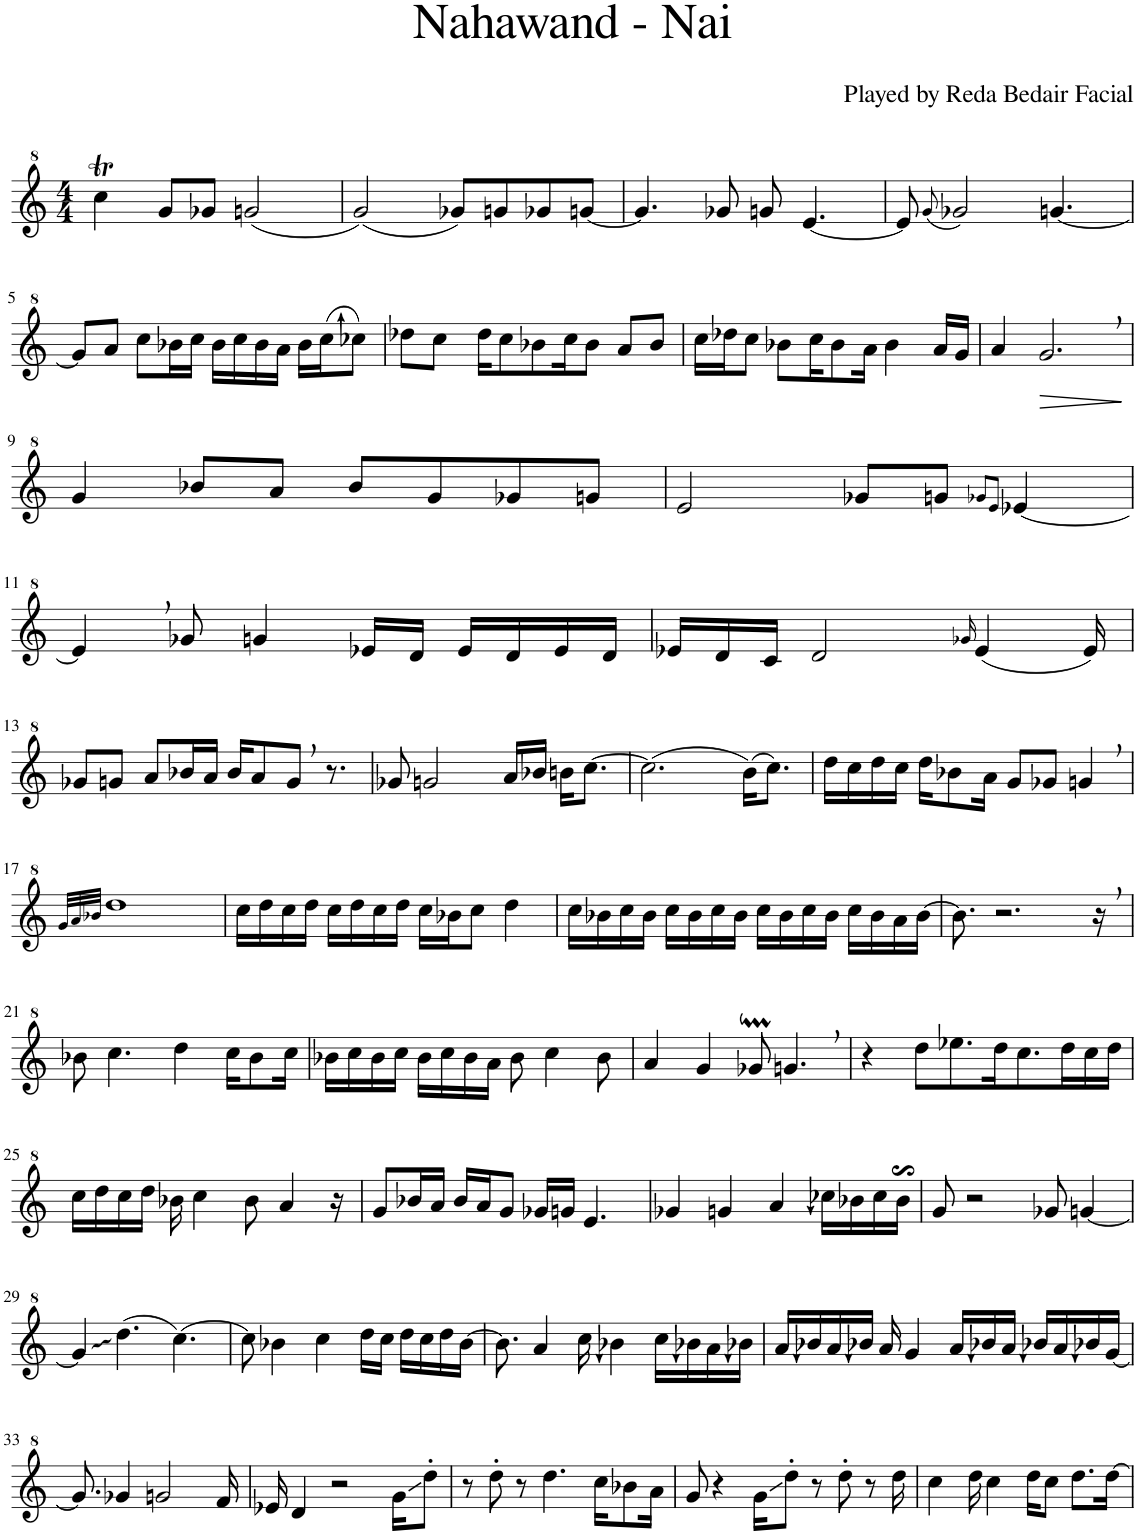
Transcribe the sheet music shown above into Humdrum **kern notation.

**kern	**dynam
*part1	*part1
*staff1	*staff1
*I"Flute	*
*I'Fl.	*
*clefG^2	*
*k[]	*
*M4/4	*
=1	=1
4cccT\	.
8gg/L	.
8gg-X/J	.
(2ggn/	.
=2	=2
(2gg/)	.
8gg-X/L)	.
8ggn/	.
8gg-X/	.
[8ggn/J	.
=3	=3
4.gg/]	.
8gg-X/	.
8ggn/	.
[4.ee/	.
=4	=4
8ee/]	.
(8qgg/	.
2gg-X/)	.
[4.ggn/	.
!!LO:LB:g=z
=5	=5
8gg/L]	.
8aa/J	.
8ccc\L	.
16bb-X\L	.
16ccc\JJ	.
16bb-\LL	.
16ccc\	.
16bb-\	.
16aa\JJ	.
16bb-\LL	.
(16ccc\J	.
8cccn\J)	.
=6	=6
8ddd-X\L	.
8ccc\J	.
16ddd-\KL	.
8ccc\	.
8bb-X\	.
16ccc\K	.
8bb-\J	.
8aa/L	.
8bb-/J	.
=7	=7
16ccc\LL	.
16ddd-X\J	.
8ccc\J	.
8bb-X\L	.
16ccc\K	.
8bb-\	.
16aa\Jk	.
4bb-\	.
16aa/LL	.
16gg/JJ	.
=8	=8
4aa/	.
!	!LO:HP:b
2.gg,/	>
.	]
!!LO:LB:g=z
=9	=9
4gg/	.
8bb-X/L	.
8aa/J	.
8bb-/L	.
8gg/	.
8gg-X/	.
8ggn/J	.
=10	=10
2ee/	.
8gg-X/L	.
8ggn/J	.
8qgg-X/L	.
8qee/J	.
[4ee-X/	.
!!LO:LB:g=z
=11	=11
4ee-,/]	.
8gg-X/	.
4ggn/	.
16ee-X/LL	.
16dd/JJ	.
16ee-/LL	.
16dd/	.
16ee-/	.
16dd/JJ	.
=12	=12
16ee-X/LL	.
16dd/	.
16cc/JJ	.
2dd/	.
16qgg-X/	.
(4ee-/	.
16ee-/)	.
!!LO:LB:g=z
=13	=13
8gg-X/L	.
8ggn/J	.
8aa/L	.
16bb-X/L	.
16aa/JJ	.
16bb-/KL	.
8aa/	.
8gg,/J	.
8.r	.
=14	=14
8gg-X/	.
2ggn/	.
16aa/LL	.
16bb-X/JJ	.
16bbn\KL	.
[8.ccc\J	.
=15	=15
(2.ccc\]	.
(16bb\KL)	.
8.ccc\J)	.
=16	=16
16ddd\LL	.
16ccc\	.
16ddd\	.
16ccc\JJ	.
16ddd\KL	.
8bb-X\	.
16aa\Jk	.
8gg/L	.
8gg-X/J	.
4ggn,/	.
!!LO:LB:g=z
=17	=17
32qgg/LLL	.
32qaa/	.
32qbb-X/JJJ	.
1ddd	.
=18	=18
16ccc\LL	.
16ddd\	.
16ccc\	.
16ddd\JJ	.
16ccc\LL	.
16ddd\	.
16ccc\	.
16ddd\JJ	.
16ccc\LL	.
16bb-X\J	.
8ccc\J	.
4ddd\	.
=19	=19
16ccc\LL	.
16bb-X\	.
16ccc\	.
16bb-\JJ	.
16ccc\LL	.
16bb-\	.
16ccc\	.
16bb-\JJ	.
16ccc\LL	.
16bb-\	.
16ccc\	.
16bb-\JJ	.
16ccc\LL	.
16bb-\	.
16aa\	.
[16bb-\JJ	.
=20	=20
8.bb-\]	.
2.r	.
16r	.
!!LO:LB:g=z
=21	=21
8bb-X\	.
4.ccc\	.
4ddd\	.
16ccc\KL	.
8bb-\	.
16ccc\Jk	.
=22	=22
16bb-X\LL	.
16ccc\	.
16bb-\	.
16ccc\JJ	.
16bb-\LL	.
16ccc\	.
16bb-\	.
16aa\JJ	.
8bb-\	.
4ccc\	.
8bb-\	.
=23	=23
4aa/	.
4gg/	.
8gg-XM/	.
4.ggn,/	.
=24	=24
4r	.
8ddd\L	.
8.eee-X\	.
16ddd\K	.
8.ccc\	.
16ddd\L	.
16ccc\	.
16ddd\JJ	.
!!LO:LB:g=z
=25	=25
16ccc\LL	.
16ddd\	.
16ccc\	.
16ddd\JJ	.
16bb-X\	.
4ccc\	.
8bb-\	.
4aa/	.
16r	.
=26	=26
8gg/L	.
16bb-X/L	.
16aa/JJ	.
16bb-/LL	.
16aa/J	.
8gg/J	.
16gg-X/LL	.
16ggn/JJ	.
4.ee/	.
=27	=27
4gg-X/	.
4ggn/	.
4aa/	.
16cccn\LL	.
16bb-X\	.
16ccc\	.
16bb-s$Ss\JJ	.
=28	=28
8gg/	.
2r	.
8gg-X/	.
[4ggn/	.
!!LO:LB:g=z
=29	=29
4gg/]	.
(4.ddd\	.
[4.ccc\)	.
=30	=30
8ccc\]	.
4bb-X\	.
4ccc\	.
16ddd\LL	.
16ccc\JJ	.
16ddd\LL	.
16ccc\	.
16ddd\	.
[16bb-\JJ	.
=31	=31
8.bb-\]	.
4aa/	.
16ccc\	.
4bbn\	.
16ccc\LL	.
16bbn\	.
16aa\	.
16bbn\JJ	.
=32	=32
16aa/LL	.
16bbn/	.
16aa/	.
16bbn/JJ	.
16aa/	.
4gg/	.
16aa/LL	.
16bbn/	.
16aa/JJ	.
16bbn/LL	.
16aa/	.
16bbn/	.
[16gg/JJ	.
!!LO:LB:g=z
=33	=33
8.gg/]	.
4gg-X/	.
2ggn/	.
16ff/	.
=34	=34
16ee-X/	.
4dd/	.
2r	.
16gg\KL	.
8ddd'\J	.
=35	=35
8r	.
8ddd'\	.
8r	.
4.ddd\	.
16ccc\KL	.
8bb-X\	.
16aa\Jk	.
=36	=36
8gg/	.
4r	.
16gg\KL	.
8ddd'\J	.
8r	.
8ddd'\	.
8r	.
16ddd\	.
=37	=37
4ccc\	.
16ddd\	.
4ccc\	.
16ddd\KL	.
8ccc\J	.
8.ddd\L	.
[16ddd\Jk	.
=	=
*-	*-
